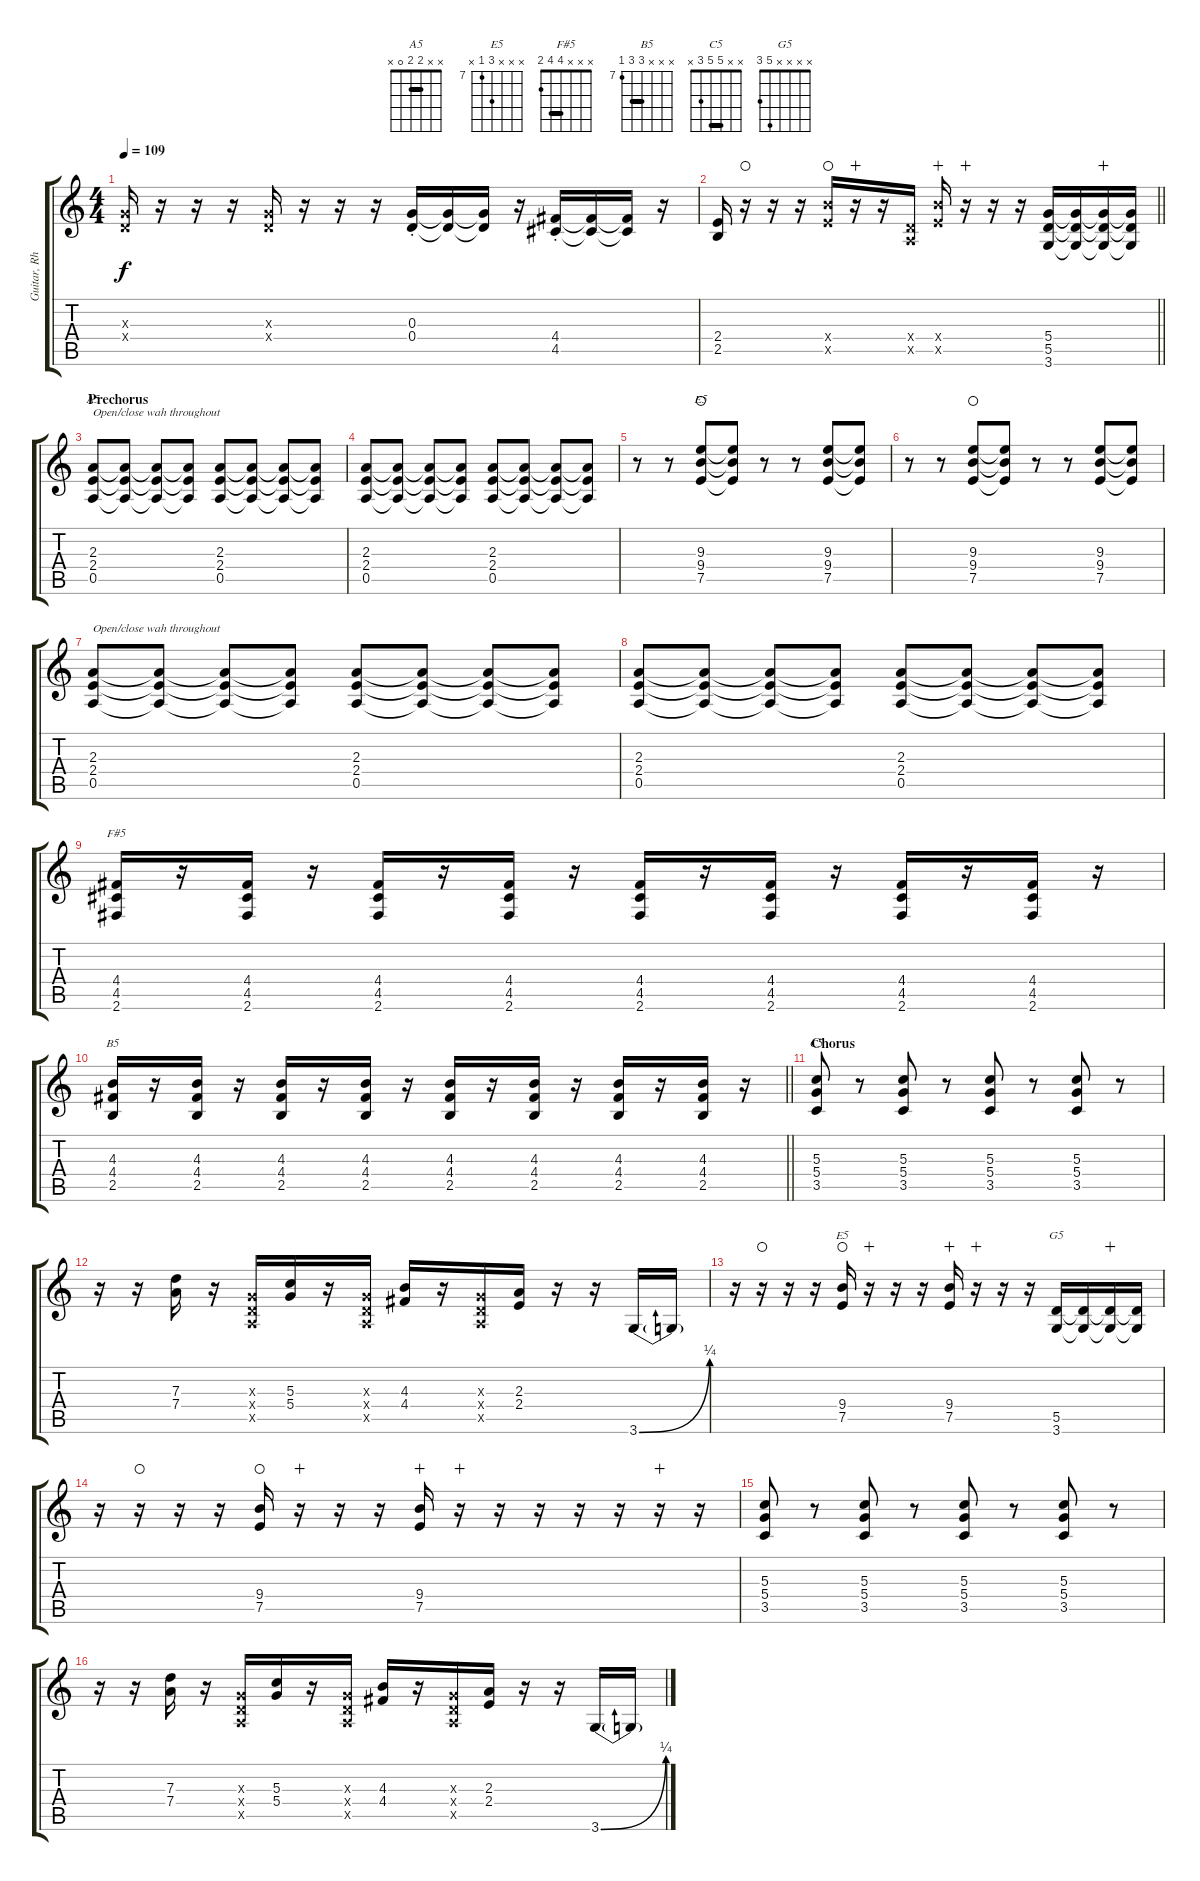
\track ("Guitar, Rhythm" "Guitar, Rh") {instrument overdrivenguitar}
\staff {score tabs}
\tuning (E4 B3 G3 D3 A2 E2) {hide}
\chord ("A5" x x 2 2 0 x) {barre 2}
\chord ("E5" x x 9 9 7 x) {firstfret 7 barre 9}
\chord ("F#5" x x x 4 4 2) {barre 4}
\chord ("B5" x x x 9 9 7) {firstfret 7 barre 9}
\chord ("C5" x x 5 5 3 x) {barre 5}
\chord ("E5" x x x 9 7 x) {firstfret 7}
\chord ("G5" x x x x 5 3)
\ts (4 4)
\tempo 109
\clef g2
\ks c
(0.3{x} 0.4{x}).16{dy f} r.16 r.16 r.16 (0.3{x} 0.4{x}).16 r.16 r.16 r.16 (0.3 0.4{st}).16 (0.3{t} 0.4{t}).16 (0.3{t} 0.4{t}).16 r.16 (4.4{st} 4.5).16 (4.4{t} 4.5{t}).16 (4.4{t} 4.5{t}).16 r.16 |
\barLineRight lightlight
(2.4 2.5).16 r.16{waho} r.16 r.16 (9.4{x} 7.5{x}).16{waho} r.16{wahc} r.16 (0.4{x} 0.5{x}).16 (9.4{x} 7.5{x}).16{wahc} r.16{wahc} r.16 r.16 (5.4 5.5 3.6).16 (5.4{t} 5.5{t} 3.6{t}).16 (5.4{t} 5.5{t} 3.6{t}).16{wahc} (5.4{t} 5.5{t} 3.6{t}).16 |
\section ("" "Prechorus")
(2.3 2.4 0.5).8{ch "A5" txt "Open/close wah throughout"} (2.3{t} 2.4{t} 0.5{t}).8 (2.3{t} 2.4{t} 0.5{t}).8 (2.3{t} 2.4{t} 0.5{t}).8 (2.3 2.4 0.5).8 (2.3{t} 2.4{t} 0.5{t}).8 (2.3{t} 2.4{t} 0.5{t}).8 (2.3{t} 2.4{t} 0.5{t}).8 |
(2.3 2.4 0.5).8 (2.3{t} 2.4{t} 0.5{t}).8 (2.3{t} 2.4{t} 0.5{t}).8 (2.3{t} 2.4{t} 0.5{t}).8 (2.3 2.4 0.5).8 (2.3{t} 2.4{t} 0.5{t}).8 (2.3{t} 2.4{t} 0.5{t}).8 (2.3{t} 2.4{t} 0.5{t}).8 |
r.8 r.8 (9.3 9.4 7.5).8{ch "E5" waho} (9.3{t} 9.4{t} 7.5{t}).8 r.8 r.8 (9.3 9.4 7.5).8 (9.3{t} 9.4{t} 7.5{t}).8 |
r.8 r.8 (9.3 9.4 7.5).8{waho} (9.3{t} 9.4{t} 7.5{t}).8 r.8 r.8 (9.3 9.4 7.5).8 (9.3{t} 9.4{t} 7.5{t}).8 |
(2.3 2.4 0.5).8{txt "Open/close wah throughout"} (2.3{t} 2.4{t} 0.5{t}).8 (2.3{t} 2.4{t} 0.5{t}).8 (2.3{t} 2.4{t} 0.5{t}).8 (2.3 2.4 0.5).8 (2.3{t} 2.4{t} 0.5{t}).8 (2.3{t} 2.4{t} 0.5{t}).8 (2.3{t} 2.4{t} 0.5{t}).8 |
(2.3 2.4 0.5).8 (2.3{t} 2.4{t} 0.5{t}).8 (2.3{t} 2.4{t} 0.5{t}).8 (2.3{t} 2.4{t} 0.5{t}).8 (2.3 2.4 0.5).8 (2.3{t} 2.4{t} 0.5{t}).8 (2.3{t} 2.4{t} 0.5{t}).8 (2.3{t} 2.4{t} 0.5{t}).8 |
(4.4 4.5 2.6).16{ch "F#5"} r.16 (4.4 4.5 2.6).16 r.16 (4.4 4.5 2.6).16 r.16 (4.4 4.5 2.6).16 r.16 (4.4 4.5 2.6).16 r.16 (4.4 4.5 2.6).16 r.16 (4.4 4.5 2.6).16 r.16 (4.4 4.5 2.6).16 r.16 |
\barLineRight lightlight
(4.3 4.4 2.5).16{ch "B5"} r.16 (4.3 4.4 2.5).16 r.16 (4.3 4.4 2.5).16 r.16 (4.3 4.4 2.5).16 r.16 (4.3 4.4 2.5).16 r.16 (4.3 4.4 2.5).16 r.16 (4.3 4.4 2.5).16 r.16 (4.3 4.4 2.5).16 r.16 |
\section ("" "Chorus")
(5.3 5.4 3.5).8{ch "C5"} r.8 (5.3 5.4 3.5).8 r.8 (5.3 5.4 3.5).8 r.8 (5.3 5.4 3.5).8 r.8 |
r.16 r.16 (7.3 7.4).16 r.16 (0.3{x} 0.4{x} 0.5{x}).16 (5.3 5.4).16 r.16 (0.3{x} 0.4{x} 0.5{x}).16 (4.3 4.4).16 r.16 (0.3{x} 0.4{x} 0.5{x}).16 (2.3 2.4).16 r.16 r.16 3.6{be (bend 0 0 60 1)}.16 3.6{t}.16 |
r.16 r.16{waho} r.16 r.16 (9.4 7.5).16{ch "E5" waho} r.16{wahc} r.16 r.16 (9.4 7.5).16{wahc} r.16{wahc} r.16 r.16 (5.5 3.6).16{ch "G5"} (5.5{t} 3.6{t}).16 (5.5{t} 3.6{t}).16{wahc} (5.5{t} 3.6{t}).16 |
r.16 r.16{waho} r.16 r.16 (9.4 7.5).16{waho} r.16{wahc} r.16 r.16 (9.4 7.5).16{wahc} r.16{wahc} r.16 r.16 r.16 r.16 r.16{wahc} r.16 |
(5.3 5.4 3.5).8 r.8 (5.3 5.4 3.5).8 r.8 (5.3 5.4 3.5).8 r.8 (5.3 5.4 3.5).8 r.8 |
r.16 r.16 (7.3 7.4).16 r.16 (0.3{x} 0.4{x} 0.5{x}).16 (5.3 5.4).16 r.16 (0.3{x} 0.4{x} 0.5{x}).16 (4.3 4.4).16 r.16 (0.3{x} 0.4{x} 0.5{x}).16 (2.3 2.4).16 r.16 r.16 3.6{be (bend 0 0 60 1)}.16 3.6{t}.16
